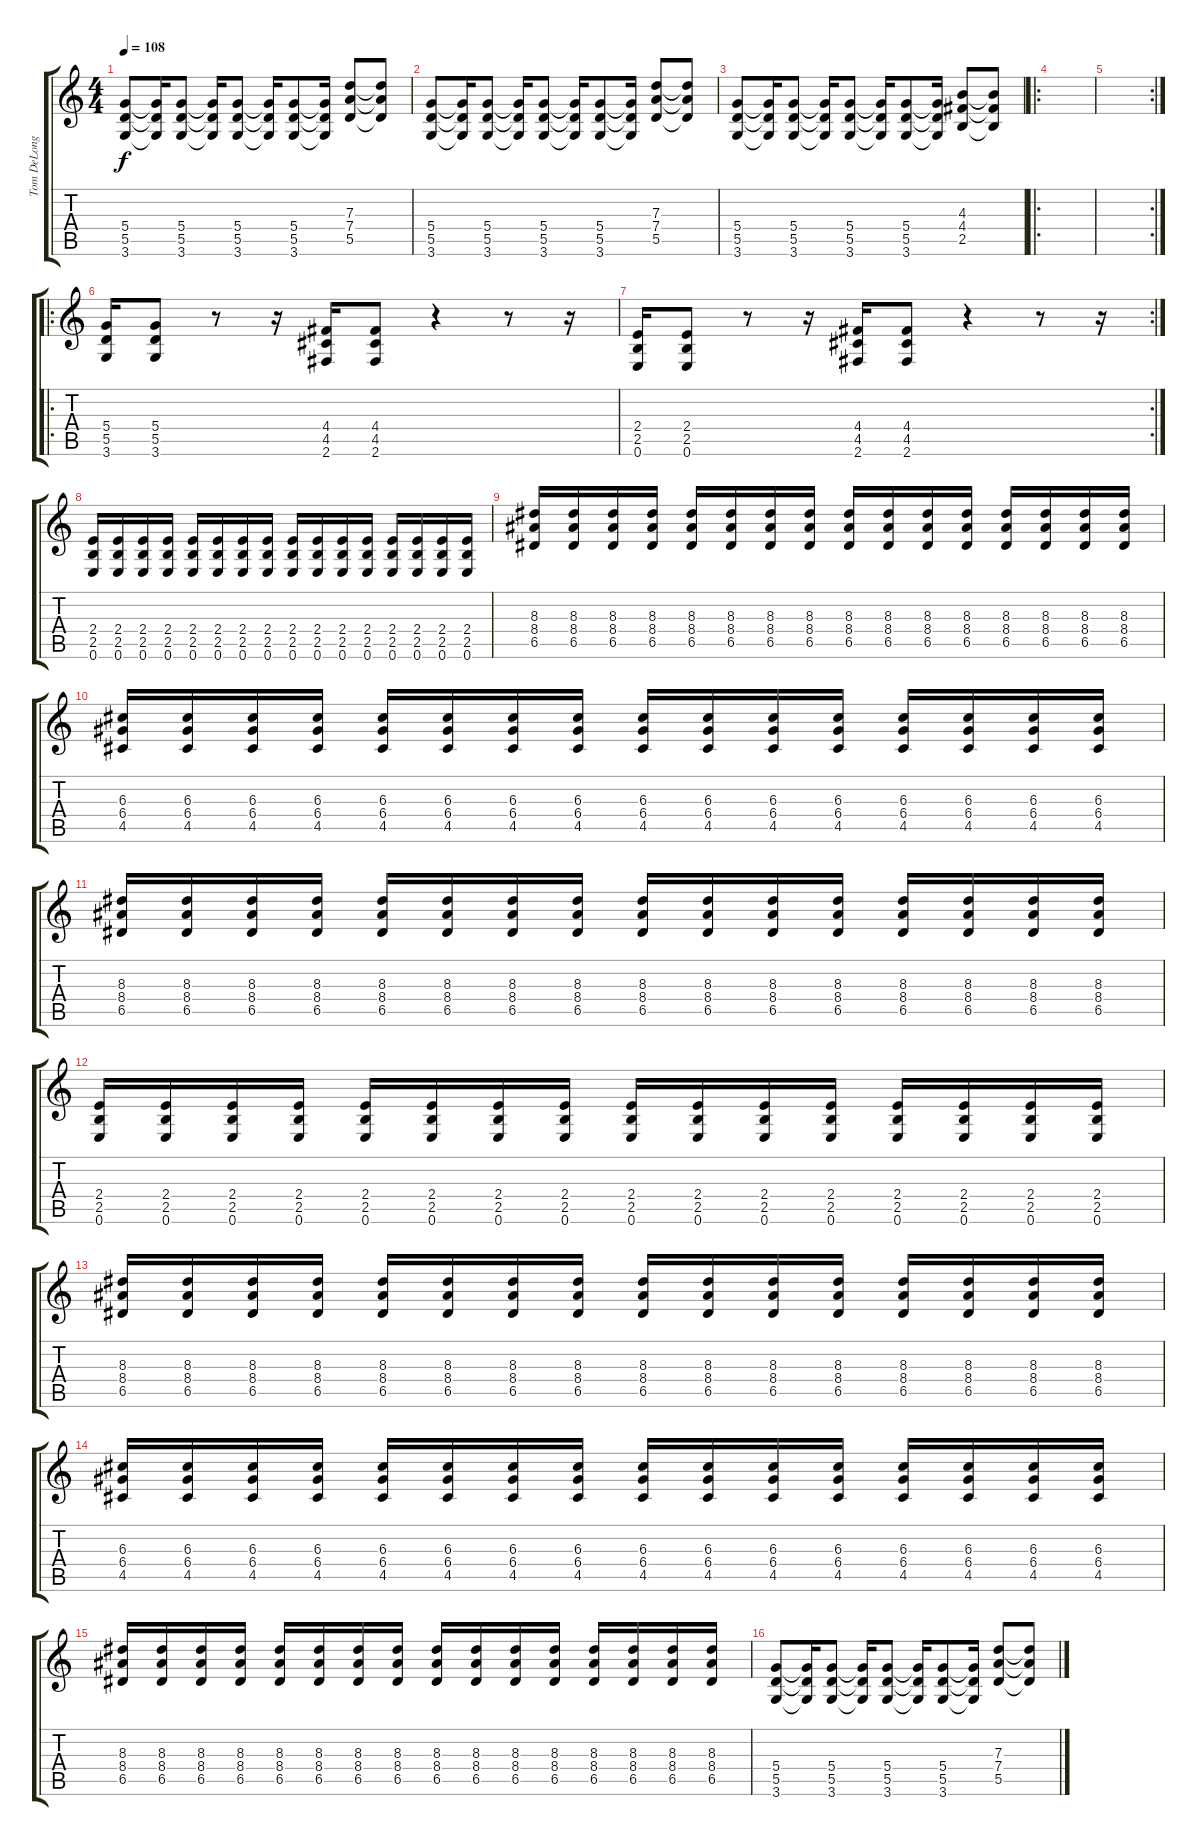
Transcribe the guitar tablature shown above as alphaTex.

\track ("Tom DeLonge" "Tom DeLong") {instrument overdrivenguitar}
\staff {score tabs}
\tuning (E4 B3 G3 D3 A2 E2) {hide}
\ts (4 4)
\tempo 108
\clef g2
\ks c
(5.4 5.5 3.6).8{dy f} (5.4{t} 5.5{t} 3.6{t}).16 (5.4 5.5 3.6).8 (5.4{t} 5.5{t} 3.6{t}).16 (5.4 5.5 3.6).8 (5.4{t} 5.5{t} 3.6{t}).16 (5.4 5.5 3.6).8 (5.4{t} 5.5{t} 3.6{t}).16 (7.3 7.4 5.5).8 (7.3{t} 7.4{t} 5.5{t}).8 |
(5.4 5.5 3.6).8 (5.4{t} 5.5{t} 3.6{t}).16 (5.4 5.5 3.6).8 (5.4{t} 5.5{t} 3.6{t}).16 (5.4 5.5 3.6).8 (5.4{t} 5.5{t} 3.6{t}).16 (5.4 5.5 3.6).8 (5.4{t} 5.5{t} 3.6{t}).16 (7.3 7.4 5.5).8 (7.3{t} 7.4{t} 5.5{t}).8 |
(5.4 5.5 3.6).8 (5.4{t} 5.5{t} 3.6{t}).16 (5.4 5.5 3.6).8 (5.4{t} 5.5{t} 3.6{t}).16 (5.4 5.5 3.6).8 (5.4{t} 5.5{t} 3.6{t}).16 (5.4 5.5 3.6).8 (5.4{t} 5.5{t} 3.6{t}).16 (4.3 4.4 2.5).8 (4.3{t} 4.4{t} 2.5{t}).8 |
\ro
|
\rc 2
|
\ro
(5.4 5.5 3.6).16 (5.4 5.5 3.6).8 r.8 r.16 (4.4 4.5 2.6).16 (4.4 4.5 2.6).8 r.4 r.8 r.16 |
\rc 2
(2.4 2.5 0.6).16 (2.4 2.5 0.6).8 r.8 r.16 (4.4 4.5 2.6).16 (4.4 4.5 2.6).8 r.4 r.8 r.16 |
(2.4 2.5 0.6).16 (2.4 2.5 0.6).16 (2.4 2.5 0.6).16 (2.4 2.5 0.6).16 (2.4 2.5 0.6).16 (2.4 2.5 0.6).16 (2.4 2.5 0.6).16 (2.4 2.5 0.6).16 (2.4 2.5 0.6).16 (2.4 2.5 0.6).16 (2.4 2.5 0.6).16 (2.4 2.5 0.6).16 (2.4 2.5 0.6).16 (2.4 2.5 0.6).16 (2.4 2.5 0.6).16 (2.4 2.5 0.6).16 |
(8.3 8.4 6.5).16 (8.3 8.4 6.5).16 (8.3 8.4 6.5).16 (8.3 8.4 6.5).16 (8.3 8.4 6.5).16 (8.3 8.4 6.5).16 (8.3 8.4 6.5).16 (8.3 8.4 6.5).16 (8.3 8.4 6.5).16 (8.3 8.4 6.5).16 (8.3 8.4 6.5).16 (8.3 8.4 6.5).16 (8.3 8.4 6.5).16 (8.3 8.4 6.5).16 (8.3 8.4 6.5).16 (8.3 8.4 6.5).16 |
(6.3 6.4 4.5).16 (6.3 6.4 4.5).16 (6.3 6.4 4.5).16 (6.3 6.4 4.5).16 (6.3 6.4 4.5).16 (6.3 6.4 4.5).16 (6.3 6.4 4.5).16 (6.3 6.4 4.5).16 (6.3 6.4 4.5).16 (6.3 6.4 4.5).16 (6.3 6.4 4.5).16 (6.3 6.4 4.5).16 (6.3 6.4 4.5).16 (6.3 6.4 4.5).16 (6.3 6.4 4.5).16 (6.3 6.4 4.5).16 |
(8.3 8.4 6.5).16 (8.3 8.4 6.5).16 (8.3 8.4 6.5).16 (8.3 8.4 6.5).16 (8.3 8.4 6.5).16 (8.3 8.4 6.5).16 (8.3 8.4 6.5).16 (8.3 8.4 6.5).16 (8.3 8.4 6.5).16 (8.3 8.4 6.5).16 (8.3 8.4 6.5).16 (8.3 8.4 6.5).16 (8.3 8.4 6.5).16 (8.3 8.4 6.5).16 (8.3 8.4 6.5).16 (8.3 8.4 6.5).16 |
(2.4 2.5 0.6).16 (2.4 2.5 0.6).16 (2.4 2.5 0.6).16 (2.4 2.5 0.6).16 (2.4 2.5 0.6).16 (2.4 2.5 0.6).16 (2.4 2.5 0.6).16 (2.4 2.5 0.6).16 (2.4 2.5 0.6).16 (2.4 2.5 0.6).16 (2.4 2.5 0.6).16 (2.4 2.5 0.6).16 (2.4 2.5 0.6).16 (2.4 2.5 0.6).16 (2.4 2.5 0.6).16 (2.4 2.5 0.6).16 |
(8.3 8.4 6.5).16 (8.3 8.4 6.5).16 (8.3 8.4 6.5).16 (8.3 8.4 6.5).16 (8.3 8.4 6.5).16 (8.3 8.4 6.5).16 (8.3 8.4 6.5).16 (8.3 8.4 6.5).16 (8.3 8.4 6.5).16 (8.3 8.4 6.5).16 (8.3 8.4 6.5).16 (8.3 8.4 6.5).16 (8.3 8.4 6.5).16 (8.3 8.4 6.5).16 (8.3 8.4 6.5).16 (8.3 8.4 6.5).16 |
(6.3 6.4 4.5).16 (6.3 6.4 4.5).16 (6.3 6.4 4.5).16 (6.3 6.4 4.5).16 (6.3 6.4 4.5).16 (6.3 6.4 4.5).16 (6.3 6.4 4.5).16 (6.3 6.4 4.5).16 (6.3 6.4 4.5).16 (6.3 6.4 4.5).16 (6.3 6.4 4.5).16 (6.3 6.4 4.5).16 (6.3 6.4 4.5).16 (6.3 6.4 4.5).16 (6.3 6.4 4.5).16 (6.3 6.4 4.5).16 |
(8.3 8.4 6.5).16 (8.3 8.4 6.5).16 (8.3 8.4 6.5).16 (8.3 8.4 6.5).16 (8.3 8.4 6.5).16 (8.3 8.4 6.5).16 (8.3 8.4 6.5).16 (8.3 8.4 6.5).16 (8.3 8.4 6.5).16 (8.3 8.4 6.5).16 (8.3 8.4 6.5).16 (8.3 8.4 6.5).16 (8.3 8.4 6.5).16 (8.3 8.4 6.5).16 (8.3 8.4 6.5).16 (8.3 8.4 6.5).16 |
(5.4 5.5 3.6).8 (5.4{t} 5.5{t} 3.6{t}).16 (5.4 5.5 3.6).8 (5.4{t} 5.5{t} 3.6{t}).16 (5.4 5.5 3.6).8 (5.4{t} 5.5{t} 3.6{t}).16 (5.4 5.5 3.6).8 (5.4{t} 5.5{t} 3.6{t}).16 (7.3 7.4 5.5).8 (7.3{t} 7.4{t} 5.5{t}).8
